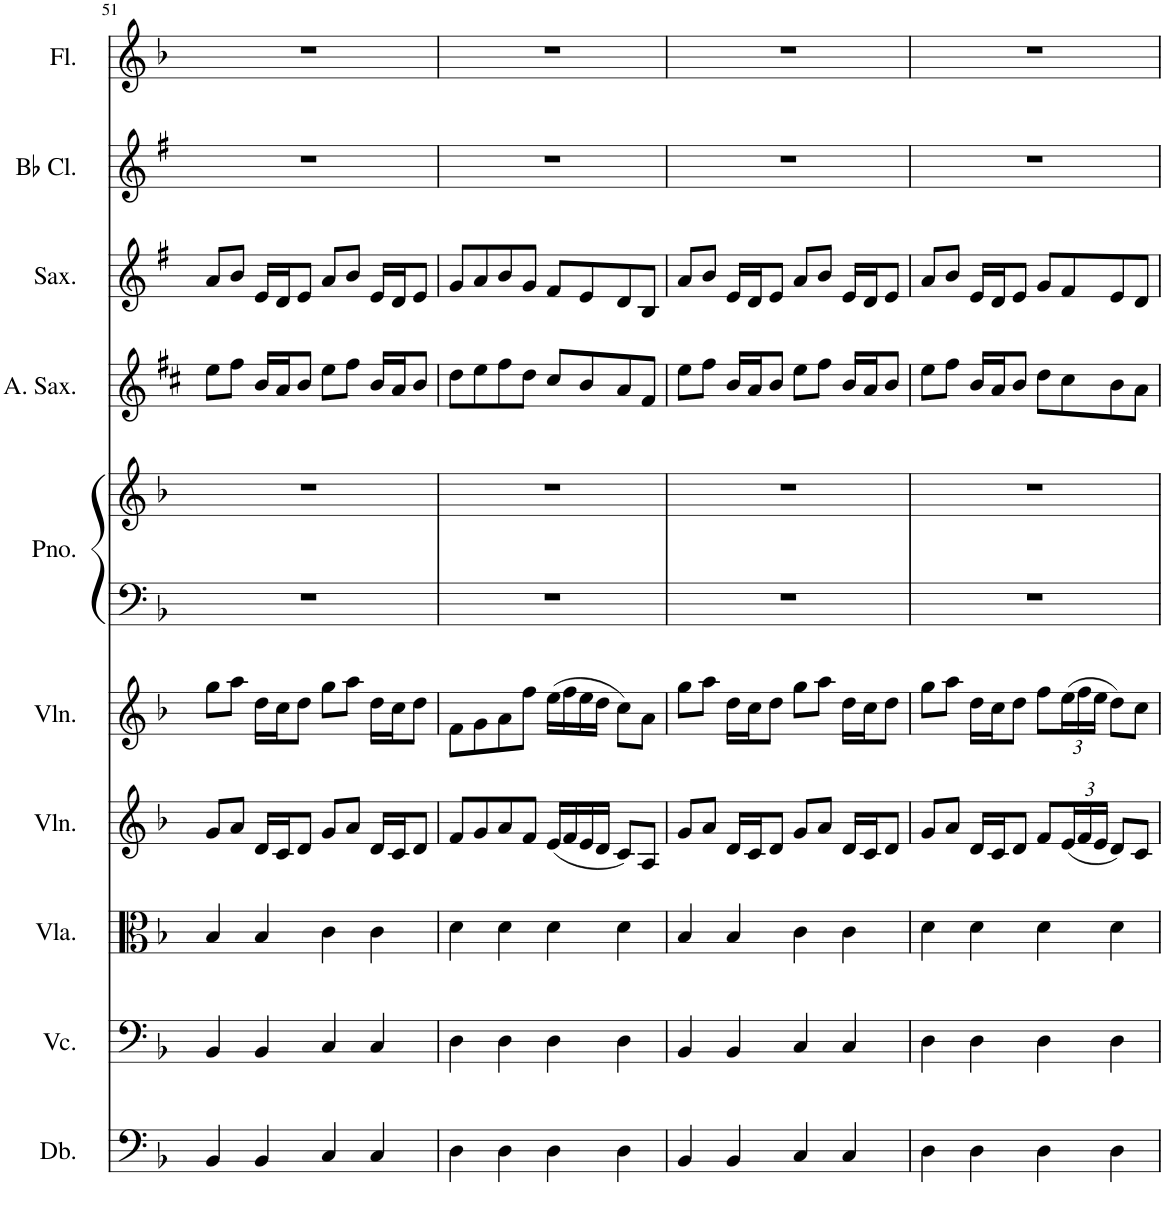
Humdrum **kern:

**kern	**kern	**kern	**kern	**kern	**kern	**kern	**kern	**kern	**kern	**kern
*part10	*part9	*part8	*part7	*part6	*part5	*part5	*part4	*part3	*part2	*part1
*staff11	*staff10	*staff9	*staff8	*staff7	*staff6	*staff5	*staff4	*staff3	*staff2	*staff1
*I"Double Bass	*I"Violoncello	*I"Viola	*I"Violin	*I"Violin	*I"Grand Piano	*	*I"Alto Saxophone	*I"Saxophone	*I"Bb Clarinet	*I"Flute
*I'Db.	*I'Vc.	*I'Vla.	*I'Vln.	*I'Vln.	*I'Pno.	*	*I'A. Sax.	*I'Sax.	*I'Bb Cl.	*I'Fl.
!!LO:PB:g=z
*clefF4	*clefF4	*clefC3	*clefG2	*clefG2	*clefF4	*clefG2	*clefG2	*clefG2	*clefG2	*clefG2
*Trd7c12	*	*	*	*	*	*	*Trd5c9	*Trd8c14	*Trd1c2	*
*k[b-]	*k[b-]	*k[b-]	*k[b-]	*k[b-]	*k[b-]	*k[b-]	*k[f#c#]	*k[f#]	*k[f#]	*k[b-]
*M4/4	*M4/4	*M4/4	*M4/4	*M4/4	*M4/4	*M4/4	*M4/4	*M4/4	*M4/4	*M4/4
=51	=51	=51	=51	=51	=51	=51	=51	=51	=51	=51
4BB-/	4BB-/	4B-/	8g/L	8gg\L	1r	1r	8ee\L	8a/L	1r	1r
.	.	.	8a/J	8aa\J	.	.	8ff#\J	8b/J	.	.
4BB-/	4BB-/	4B-/	16d/LL	16dd\LL	.	.	16b/LL	16e/LL	.	.
.	.	.	16c/J	16cc\J	.	.	16a/J	16d/J	.	.
.	.	.	8d/J	8dd\J	.	.	8b/J	8e/J	.	.
4C/	4C/	4c\	8g/L	8gg\L	.	.	8ee\L	8a/L	.	.
.	.	.	8a/J	8aa\J	.	.	8ff#\J	8b/J	.	.
4C/	4C/	4c\	16d/LL	16dd\LL	.	.	16b/LL	16e/LL	.	.
.	.	.	16c/J	16cc\J	.	.	16a/J	16d/J	.	.
.	.	.	8d/J	8dd\J	.	.	8b/J	8e/J	.	.
=52	=52	=52	=52	=52	=52	=52	=52	=52	=52	=52
4D\	4D\	4d\	8f/L	8f\L	1r	1r	8dd\L	8g/L	1r	1r
.	.	.	8g/	8g\	.	.	8ee\	8a/	.	.
4D\	4D\	4d\	8a/	8a\	.	.	8ff#\	8b/	.	.
.	.	.	8f/J	8ff\J	.	.	8dd\J	8g/J	.	.
4D\	4D\	4d\	(16e/LL	(16ee\LL	.	.	8cc#/L	8f#/L	.	.
.	.	.	16f/	16ff\	.	.	.	.	.	.
.	.	.	16e/	16ee\	.	.	8b/	8e/	.	.
.	.	.	16d/JJ	16dd\JJ	.	.	.	.	.	.
4D\	4D\	4d\	8c/L)	8cc\L)	.	.	8a/	8d/	.	.
.	.	.	8A/J	8a\J	.	.	8f#/J	8B/J	.	.
=53	=53	=53	=53	=53	=53	=53	=53	=53	=53	=53
4BB-/	4BB-/	4B-/	8g/L	8gg\L	1r	1r	8ee\L	8a/L	1r	1r
.	.	.	8a/J	8aa\J	.	.	8ff#\J	8b/J	.	.
4BB-/	4BB-/	4B-/	16d/LL	16dd\LL	.	.	16b/LL	16e/LL	.	.
.	.	.	16c/J	16cc\J	.	.	16a/J	16d/J	.	.
.	.	.	8d/J	8dd\J	.	.	8b/J	8e/J	.	.
4C/	4C/	4c\	8g/L	8gg\L	.	.	8ee\L	8a/L	.	.
.	.	.	8a/J	8aa\J	.	.	8ff#\J	8b/J	.	.
4C/	4C/	4c\	16d/LL	16dd\LL	.	.	16b/LL	16e/LL	.	.
.	.	.	16c/J	16cc\J	.	.	16a/J	16d/J	.	.
.	.	.	8d/J	8dd\J	.	.	8b/J	8e/J	.	.
=54	=54	=54	=54	=54	=54	=54	=54	=54	=54	=54
4D\	4D\	4d\	8g/L	8gg\L	1r	1r	8ee\L	8a/L	1r	1r
.	.	.	8a/J	8aa\J	.	.	8ff#\J	8b/J	.	.
4D\	4D\	4d\	16d/LL	16dd\LL	.	.	16b/LL	16e/LL	.	.
.	.	.	16c/J	16cc\J	.	.	16a/J	16d/J	.	.
.	.	.	8d/J	8dd\J	.	.	8b/J	8e/J	.	.
4D\	4D\	4d\	8f/L	8ff\L	.	.	8dd\L	8g/L	.	.
*	*	*	*Xbrackettup	*Xbrackettup	*	*	*	*	*	*
.	.	.	(24e/L	(24ee\L	.	.	8cc#\	8f#/	.	.
.	.	.	24f/	24ff\	.	.	.	.	.	.
.	.	.	24e/JJ	24ee\JJ	.	.	.	.	.	.
4D\	4D\	4d\	8d/L)	8dd\L)	.	.	8b\	8e/	.	.
.	.	.	8c/J	8cc\J	.	.	8a\J	8d/J	.	.
=	=	=	=	=	=	=	=	=	=	=
*-	*-	*-	*-	*-	*-	*-	*-	*-	*-	*-
